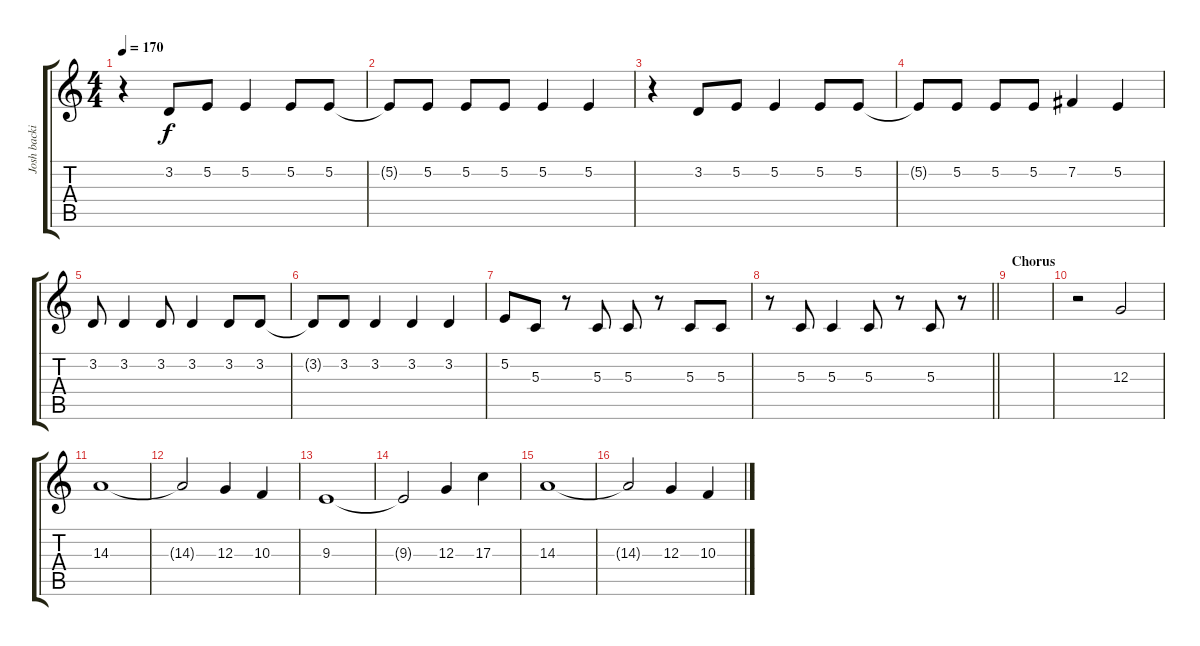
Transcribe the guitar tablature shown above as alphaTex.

\track ("Josh backing vocals" "Josh backi") {instrument synthvoice}
\staff {score tabs}
\tuning (E4 B3 G3 D3 A2 E2) {hide}
\ts (4 4)
\tempo 170
\clef g2
\ks c
r.4{dy f} 3.2.8 5.2.8 5.2.4 5.2.8 5.2.8 |
5.2{t}.8 5.2.8 5.2.8 5.2.8 5.2.4 5.2.4 |
r.4 3.2.8 5.2.8 5.2.4 5.2.8 5.2.8 |
5.2{t}.8 5.2.8 5.2.8 5.2.8 7.2.4 5.2.4 |
3.2.8 3.2.4 3.2.8 3.2.4 3.2.8 3.2.8 |
3.2{t}.8 3.2.8 3.2.4 3.2.4 3.2.4 |
5.2.8 5.3.8 r.8 5.3.8 5.3.8 r.8 5.3.8 5.3.8 |
\barLineRight lightlight
r.8 5.3.8 5.3.4 5.3.8 r.8 5.3.8 r.8 |
\section ("" "Chorus")
|
r.2 12.3.2 |
14.3.1 |
14.3{t}.2 12.3.4 10.3.4 |
9.3.1 |
9.3{t}.2 12.3.4 17.3.4 |
14.3.1 |
14.3{t}.2 12.3.4 10.3.4
